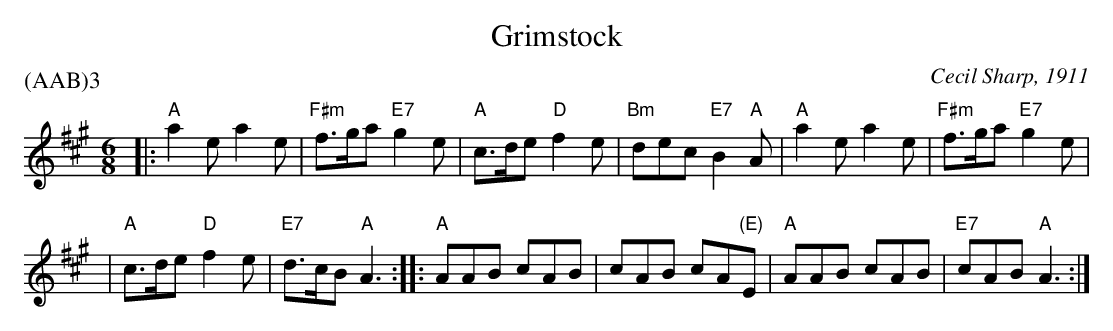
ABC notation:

X:1
T: Grimstock
O: Cecil Sharp, 1911
M: 6/8
L: 1/8
P: (AAB)3
K: A
|: "A"a2e a2e | "F#m"f>ga "E7"g2e | "A"c>de "D"f2e | "Bm"dec "E7"B2"A"A | "A"a2e a2e | "F#m"f>ga "E7"g2e |
| "A"c>de "D"f2e | "E7"d>cB "A"A3 :: "A"AAB cAB | cAB cA"(E)"E | "A"AAB cAB | "E7"cAB "A"A3 :|
